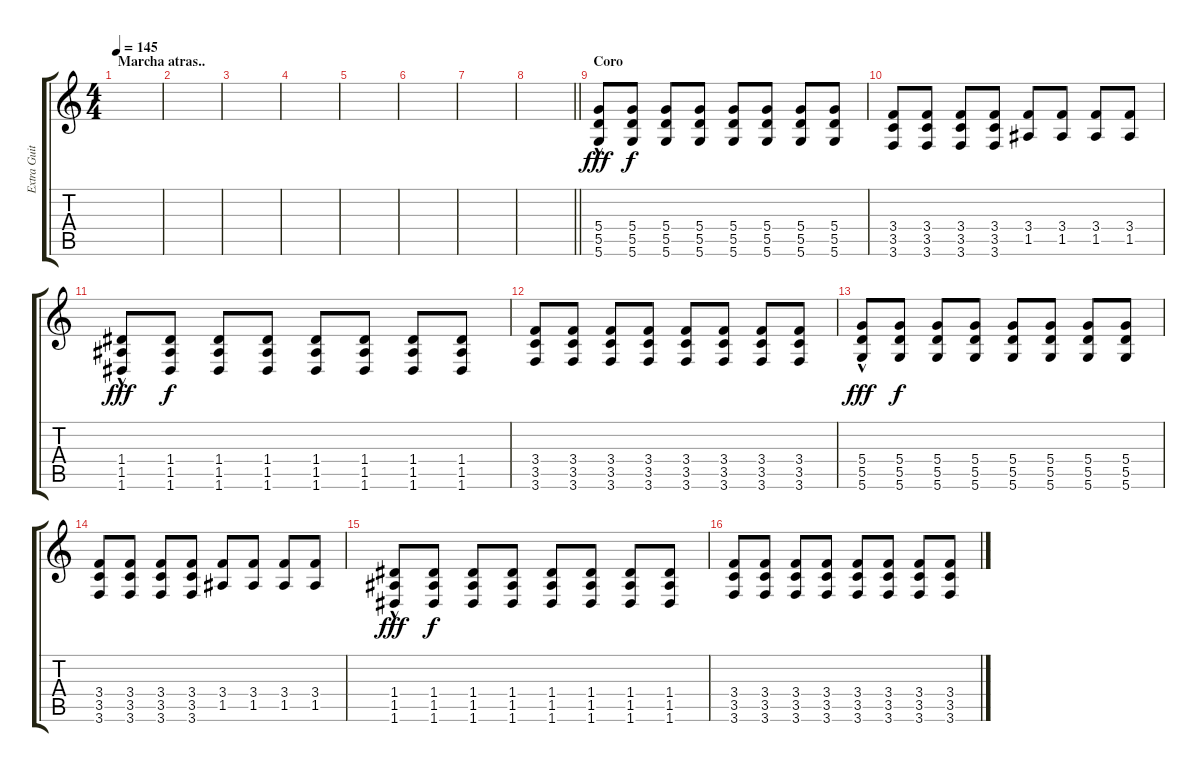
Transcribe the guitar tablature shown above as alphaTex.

\track ("Extra Guitar" "Extra Guit") {instrument distortionguitar}
\staff {score tabs}
\tuning (E4 B3 G3 D3 A2 D2) {hide}
\ts (4 4)
\section ("" "Marcha atras..")
\tempo 145
\clef g2
\ks c
|
|
|
|
|
|
|
\barLineRight lightlight
|
\section ("" "Coro")
(5.4{hac} 5.5{hac} 5.6{hac}).8{dy fff} (5.4 5.5 5.6).8{dy f} (5.4 5.5 5.6).8 (5.4 5.5 5.6).8 (5.4 5.5 5.6).8 (5.4 5.5 5.6).8 (5.4 5.5 5.6).8 (5.4 5.5 5.6).8 |
(3.4 3.5 3.6).8 (3.4 3.5 3.6).8 (3.4 3.5 3.6).8 (3.4 3.5 3.6).8 (3.4 1.5).8 (3.4 1.5).8 (3.4 1.5).8 (3.4 1.5).8 |
(1.4{hac} 1.5{hac} 1.6{hac}).8{dy fff} (1.4 1.5 1.6).8{dy f} (1.4 1.5 1.6).8 (1.4 1.5 1.6).8 (1.4 1.5 1.6).8 (1.4 1.5 1.6).8 (1.4 1.5 1.6).8 (1.4 1.5 1.6).8 |
(3.4 3.5 3.6).8 (3.4 3.5 3.6).8 (3.4 3.5 3.6).8 (3.4 3.5 3.6).8 (3.4 3.5 3.6).8 (3.4 3.5 3.6).8 (3.4 3.5 3.6).8 (3.4 3.5 3.6).8 |
(5.4{hac} 5.5{hac} 5.6{hac}).8{dy fff} (5.4 5.5 5.6).8{dy f} (5.4 5.5 5.6).8 (5.4 5.5 5.6).8 (5.4 5.5 5.6).8 (5.4 5.5 5.6).8 (5.4 5.5 5.6).8 (5.4 5.5 5.6).8 |
(3.4 3.5 3.6).8 (3.4 3.5 3.6).8 (3.4 3.5 3.6).8 (3.4 3.5 3.6).8 (3.4 1.5).8 (3.4 1.5).8 (3.4 1.5).8 (3.4 1.5).8 |
(1.4{hac} 1.5{hac} 1.6{hac}).8{dy fff} (1.4 1.5 1.6).8{dy f} (1.4 1.5 1.6).8 (1.4 1.5 1.6).8 (1.4 1.5 1.6).8 (1.4 1.5 1.6).8 (1.4 1.5 1.6).8 (1.4 1.5 1.6).8 |
(3.4 3.5 3.6).8 (3.4 3.5 3.6).8 (3.4 3.5 3.6).8 (3.4 3.5 3.6).8 (3.4 3.5 3.6).8 (3.4 3.5 3.6).8 (3.4 3.5 3.6).8 (3.4 3.5 3.6).8
